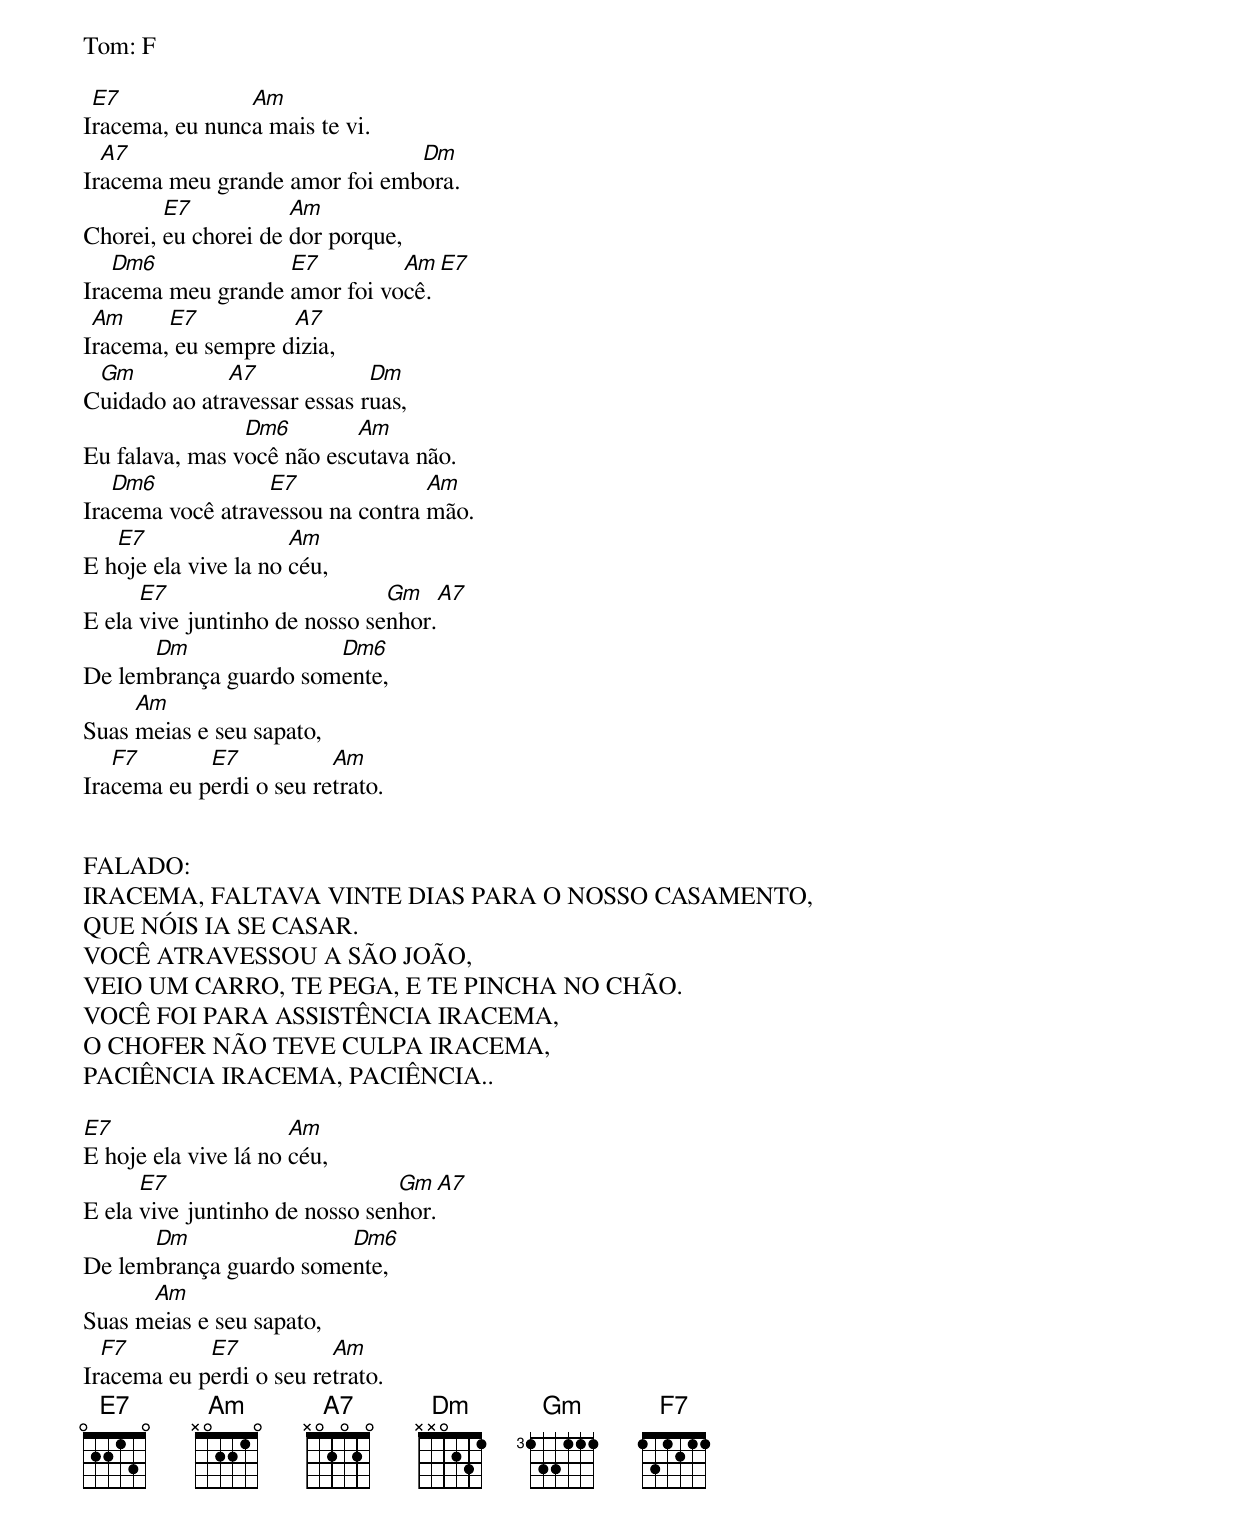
Tom: F

 E7             Am
Iracema, eu nunca mais te vi.
  A7                           Dm
Iracema meu grande amor foi embora.
        E7           Am
Chorei, eu chorei de dor porque,
   Dm6             E7         Am  E7
Iracema meu grande amor foi você.
 Am     E7          A7
Iracema, eu sempre dizia,
 Gm           A7             Dm
Cuidado ao atravessar essas ruas,
                Dm6        Am
Eu falava, mas você não escutava não.
   Dm6            E7              Am
Iracema você atravessou na contra mão.
   E7                 Am
E hoje ela vive la no céu,
      E7                       Gm    A7
E ela vive juntinho de nosso senhor.
      Dm               Dm6
De lembrança guardo somente,
     Am
Suas meias e seu sapato,
   F7       E7           Am
Iracema eu perdi o seu retrato.


FALADO:
IRACEMA, FALTAVA VINTE DIAS PARA O NOSSO CASAMENTO,
QUE NÓIS IA SE CASAR.
VOCÊ ATRAVESSOU A SÃO JOÃO,
VEIO UM CARRO, TE PEGA, E TE PINCHA NO CHÃO.
VOCÊ FOI PARA ASSISTÊNCIA IRACEMA,
O CHOFER NÃO TEVE CULPA IRACEMA,
PACIÊNCIA IRACEMA, PACIÊNCIA..

E7                    Am
E hoje ela vive lá no céu,
      E7                        Gm   A7
E ela vive juntinho de nosso senhor.
      Dm                Dm6
De lembrança guardo somente,
      Am
Suas meias e seu sapato,
  F7        E7           Am
Iracema eu perdi o seu retrato.
